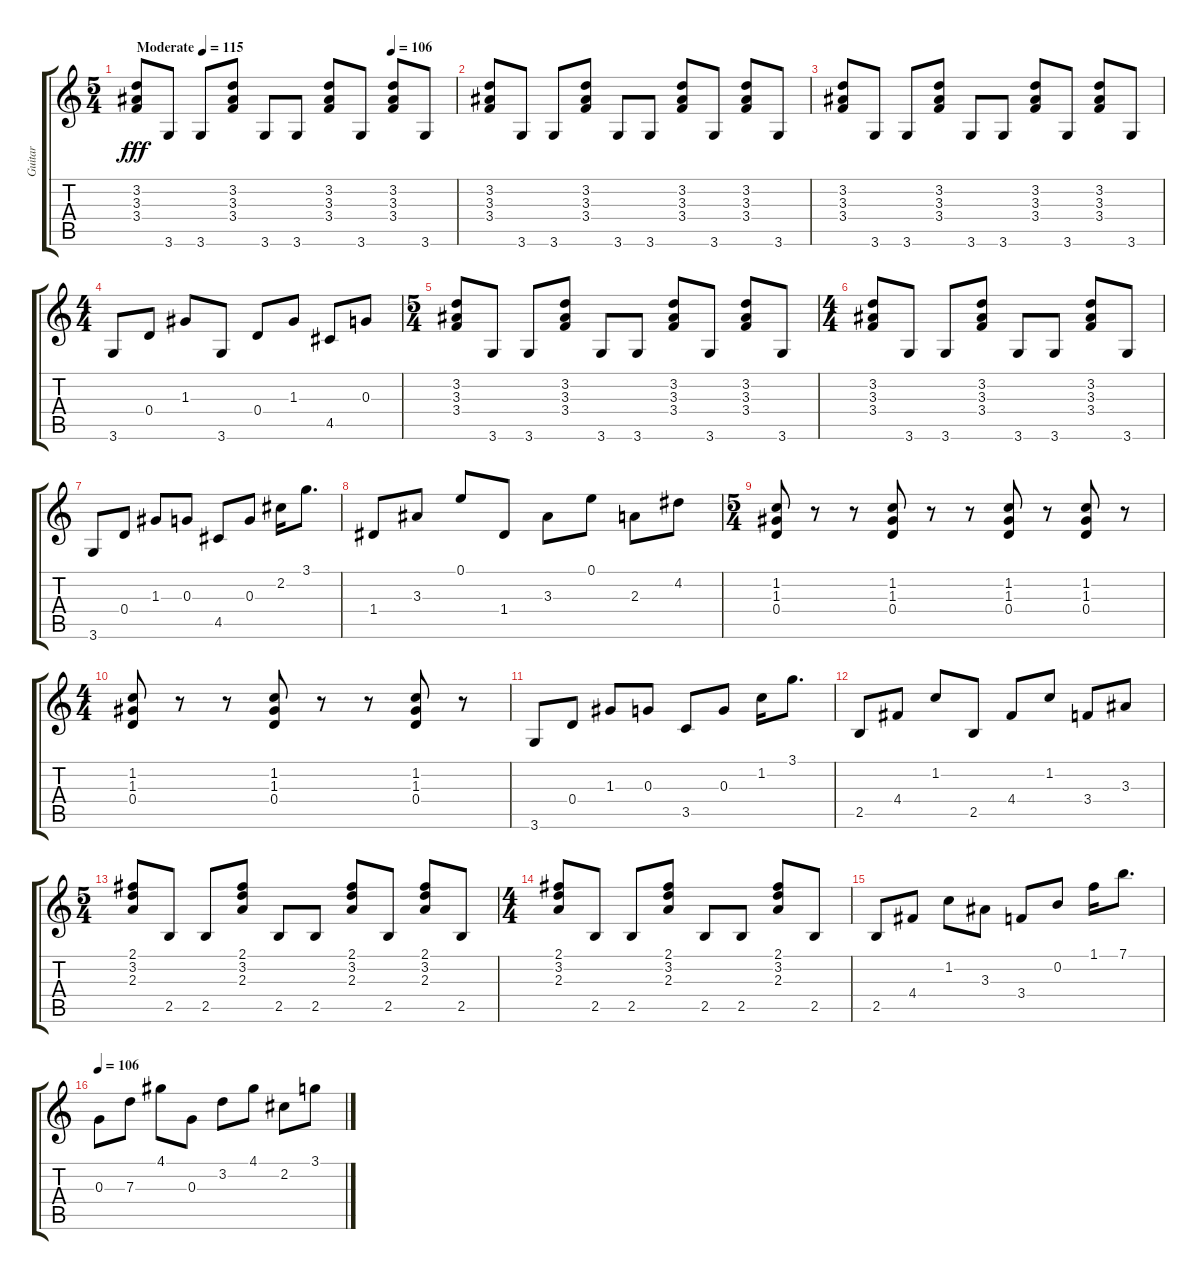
\track ("Guitar" "Guitar") {instrument electricguitarclean}
\staff {score tabs}
\tuning (E4 B3 G3 D3 A2 E2) {hide}
\ts (5 4)
\tempo (115 "Moderate")
\tempo (106 0.8)
\tempo (115 "Moderate")
\clef g2
\ks c
(3.2 3.3 3.4).8{dy fff instrument electricguitarclean} 3.6.8 3.6.8 (3.2 3.3 3.4).8 3.6.8 3.6.8 (3.2 3.3 3.4).8 3.6.8 (3.2 3.3 3.4).8 3.6.8 |
(3.2 3.3 3.4).8 3.6.8 3.6.8 (3.2 3.3 3.4).8 3.6.8 3.6.8 (3.2 3.3 3.4).8 3.6.8 (3.2 3.3 3.4).8 3.6.8 |
(3.2 3.3 3.4).8 3.6.8 3.6.8 (3.2 3.3 3.4).8 3.6.8 3.6.8 (3.2 3.3 3.4).8 3.6.8 (3.2 3.3 3.4).8 3.6.8 |
\ts (4 4)
3.6.8 0.4.8 1.3.8 3.6.8 0.4.8 1.3.8 4.5.8 0.3.8 |
\ts (5 4)
(3.2 3.3 3.4).8 3.6.8 3.6.8 (3.2 3.3 3.4).8 3.6.8 3.6.8 (3.2 3.3 3.4).8 3.6.8 (3.2 3.3 3.4).8 3.6.8 |
\ts (4 4)
(3.2 3.3 3.4).8 3.6.8 3.6.8 (3.2 3.3 3.4).8 3.6.8 3.6.8 (3.2 3.3 3.4).8 3.6.8 |
3.6.8 0.4.8 1.3.8 0.3.8 4.5.8 0.3.8 2.2.16 3.1.8{d} |
1.4.8 3.3.8 0.1.8 1.4.8 3.3.8 0.1.8 2.3.8 4.2.8 |
\ts (5 4)
(1.2 1.3 0.4).8 r.8 r.8 (1.2 1.3 0.4).8 r.8 r.8 (1.2 1.3 0.4).8 r.8 (1.2 1.3 0.4).8 r.8 |
\ts (4 4)
(1.2 1.3 0.4).8 r.8 r.8 (1.2 1.3 0.4).8 r.8 r.8 (1.2 1.3 0.4).8 r.8 |
3.6.8 0.4.8 1.3.8 0.3.8 3.5.8 0.3.8 1.2.16 3.1.8{d} |
2.5.8 4.4.8 1.2.8 2.5.8 4.4.8 1.2.8 3.4.8 3.3.8 |
\ts (5 4)
(2.1 3.2 2.3).8 2.5.8 2.5.8 (2.1 3.2 2.3).8 2.5.8 2.5.8 (2.1 3.2 2.3).8 2.5.8 (2.1 3.2 2.3).8 2.5.8 |
\ts (4 4)
(2.1 3.2 2.3).8 2.5.8 2.5.8 (2.1 3.2 2.3).8 2.5.8 2.5.8 (2.1 3.2 2.3).8 2.5.8 |
2.5.8 4.4.8 1.2.8 3.3.8 3.4.8 0.2.8 1.1.16 7.1.8{d} |
\tempo 106
0.3.8 7.3.8 4.1.8 0.3.8 3.2.8 4.1.8 2.2.8 3.1.8
